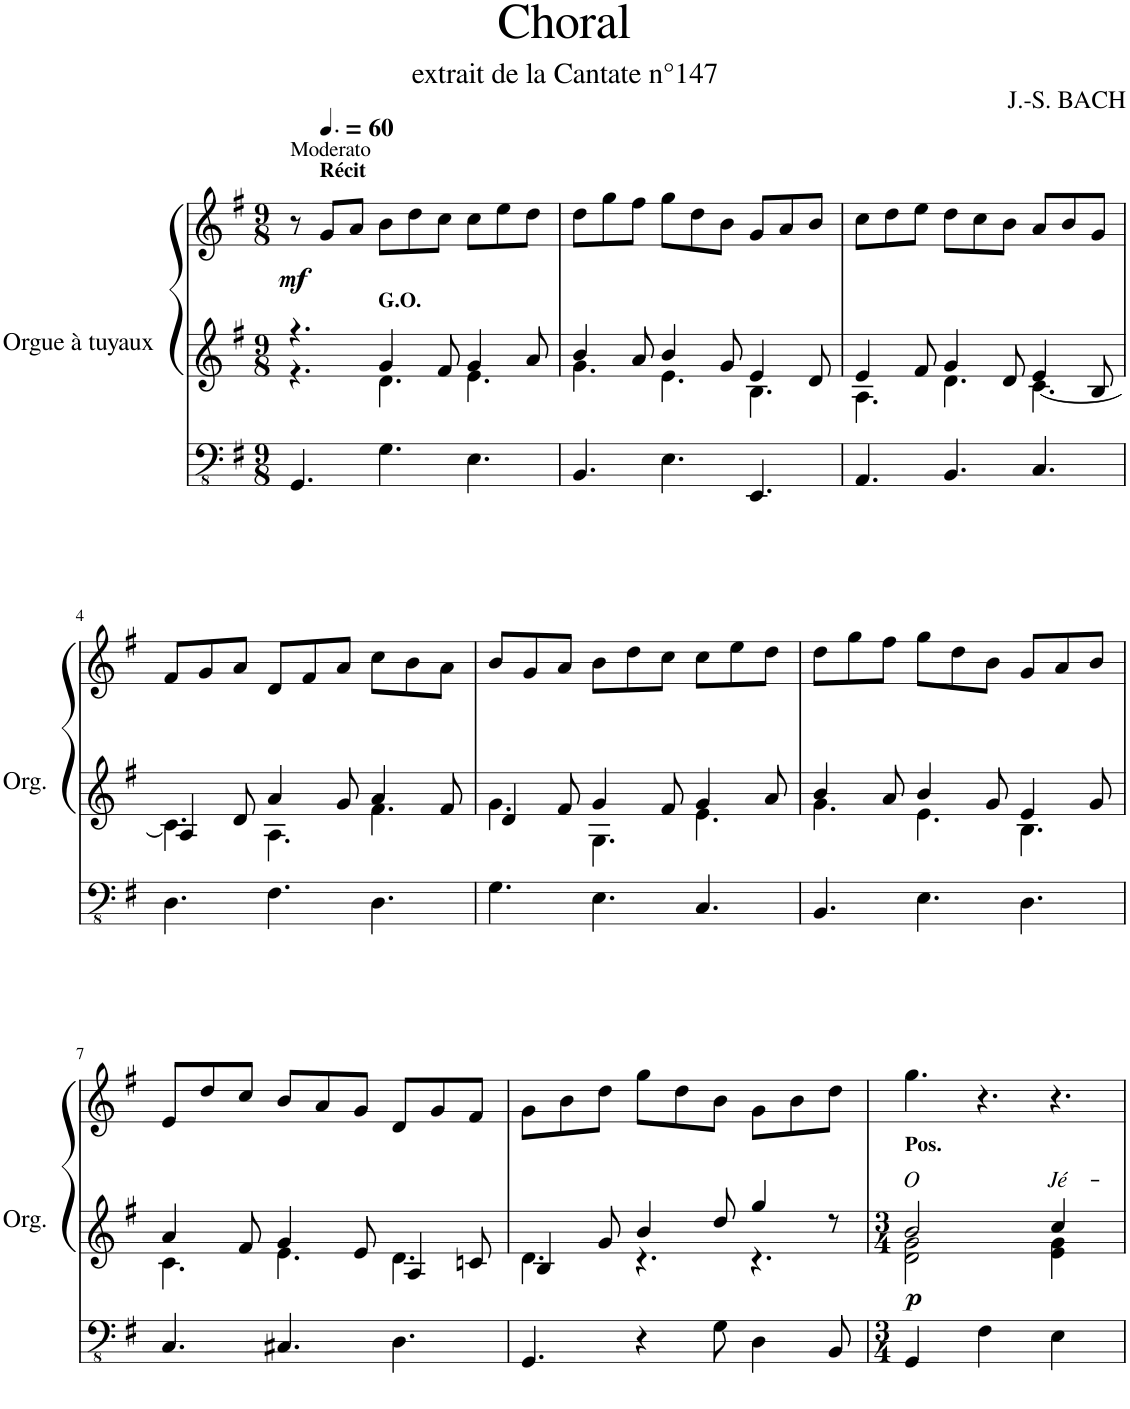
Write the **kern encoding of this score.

**kern	**kern	**text	**kern	**dynam
*part1	*part1	*part1	*part1	*part1
*staff3	*staff2	*staff2	*staff1	*staff1/2/3
*I"Orgue à tuyaux	*	*	*	*
*I'Org.	*	*	*	*
*clefFv4	*clefG2	*	*clefG2	*
*k[f#]	*k[f#]	*	*k[f#]	*
*M9/8	*M9/8	*	*M9/8	*
=1	=1	=1	=1	=1
*	*^	*	*	*
!	!	!	!	!LO:TX:a:t=Moderato	!
!	!	!	!	!	!LO:DY:b
4.GGG/	4.r	4.r	.	8r	mf
*	*	*	*	*MM90	*
!	!	!	!	!LO:TX:a:B:t=Récit	!
.	.	.	.	8g/L	.
.	.	.	.	8a/J	.
!	!LO:TX:a:B:t=G.O.	!	!	!	!
4.GG\	4g/	4.d\	.	8b\L	.
.	.	.	.	8dd\	.
.	8f#/	.	.	8cc\J	.
4.EE\	4g/	4.e\	.	8cc\L	.
.	.	.	.	8ee\	.
.	8a/	.	.	8dd\J	.
=2	=2	=2	=2	=2	=2
4.BBB/	4b/	4.g\	.	8dd\L	.
.	.	.	.	8gg\	.
.	8a/	.	.	8ff#\J	.
4.EE\	4b/	4.e\	.	8gg\L	.
.	.	.	.	8dd\	.
.	8g/	.	.	8b\J	.
4.EEE/	4e/	4.B\	.	8g/L	.
.	.	.	.	8a/	.
.	8d/	.	.	8b/J	.
=3	=3	=3	=3	=3	=3
4.AAA/	4e/	4.A\	.	8cc\L	.
.	.	.	.	8dd\	.
.	8f#/	.	.	8ee\J	.
4.BBB/	4g/	4.d\	.	8dd\L	.
.	.	.	.	8cc\	.
.	8d/	.	.	8b\J	.
4.CC/	4e/	[4.c\	.	8a/L	.
.	.	.	.	8b/	.
.	8B/	.	.	8g/J	.
!!LO:LB:g=z
=4	=4	=4	=4	=4	=4
4.DD\	4A/	4.c\]	.	8f#/L	.
.	.	.	.	8g/	.
.	8d/	.	.	8a/J	.
4.FF#\	4a/	4.A\	.	8d/L	.
.	.	.	.	8f#/	.
.	8g/	.	.	8a/J	.
4.DD\	4a/	4.f#\	.	8cc\L	.
.	.	.	.	8b\	.
.	8f#/	.	.	8a\J	.
=5	=5	=5	=5	=5	=5
4.GG\	4d/	4.g\	.	8b/L	.
.	.	.	.	8g/	.
.	8f#/	.	.	8a/J	.
4.EE\	4g/	4.G\	.	8b\L	.
.	.	.	.	8dd\	.
.	8f#/	.	.	8cc\J	.
4.CC/	4g/	4.e\	.	8cc\L	.
.	.	.	.	8ee\	.
.	8a/	.	.	8dd\J	.
=6	=6	=6	=6	=6	=6
4.BBB/	4b/	4.g\	.	8dd\L	.
.	.	.	.	8gg\	.
.	8a/	.	.	8ff#\J	.
4.EE\	4b/	4.e\	.	8gg\L	.
.	.	.	.	8dd\	.
.	8g/	.	.	8b\J	.
4.DD\	4e/	4.B\	.	8g/L	.
.	.	.	.	8a/	.
.	8g/	.	.	8b/J	.
!!LO:LB:g=z
=7	=7	=7	=7	=7	=7
4.CC/	4a/	4.c\	.	8e/L	.
.	.	.	.	8dd/	.
.	8f#/	.	.	8cc/J	.
4.CC#X/	4g/	4.e\	.	8b/L	.
.	.	.	.	8a/	.
.	8e/	.	.	8g/J	.
4.DD\	4A/	4.d\	.	8d/L	.
.	.	.	.	8g/	.
.	8cn/	.	.	8f#/J	.
=8	=8	=8	=8	=8	=8
4.GGG/	4B/	4.d\	.	8g\L	.
.	.	.	.	8b\	.
.	8g/	.	.	8dd\J	.
4r	4b/	4.r	.	8gg\L	.
.	.	.	.	8dd\	.
8GG\	8dd/	.	.	8b\J	.
4DD\	4gg/	4.r	.	8g\L	.
.	.	.	.	8b\	.
8BBB/	8r	.	.	8dd\J	.
=9	=9	=9	=9	=9	=9
*M3/4	*M3/4	*	*	*	*
!	!LO:TX:a:B:t=Pos.	!	!	!	!
!	!	!	!LO:LY:a	!	!LO:DY:b=2
4GGG/	2b/	2d\ 2g\	O	4.gg\	p
4FF#\	.	.	.	.	.
.	.	.	.	4.r	.
!	!	!	!LO:LY:a	!	!
4EE\	4cc/	4e\ 4g\	Jé-	.	.
4.ryy	4.ryy	4.ryy	.	4.r	.
*	*v	*v	*	*	*
=	=	=	=	=
*-	*-	*-	*-	*-
